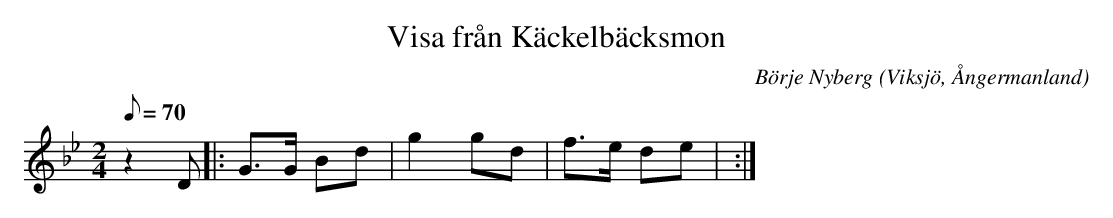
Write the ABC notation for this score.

X:1
T:Visa från Käckelbäcksmon
C:Börje Nyberg
O:Viksjö, Ångermanland
M:2/4
L:1/8
Q:70
K:Gm
z2 D|: G>G Bd | g2 gd | f>e de | :|
